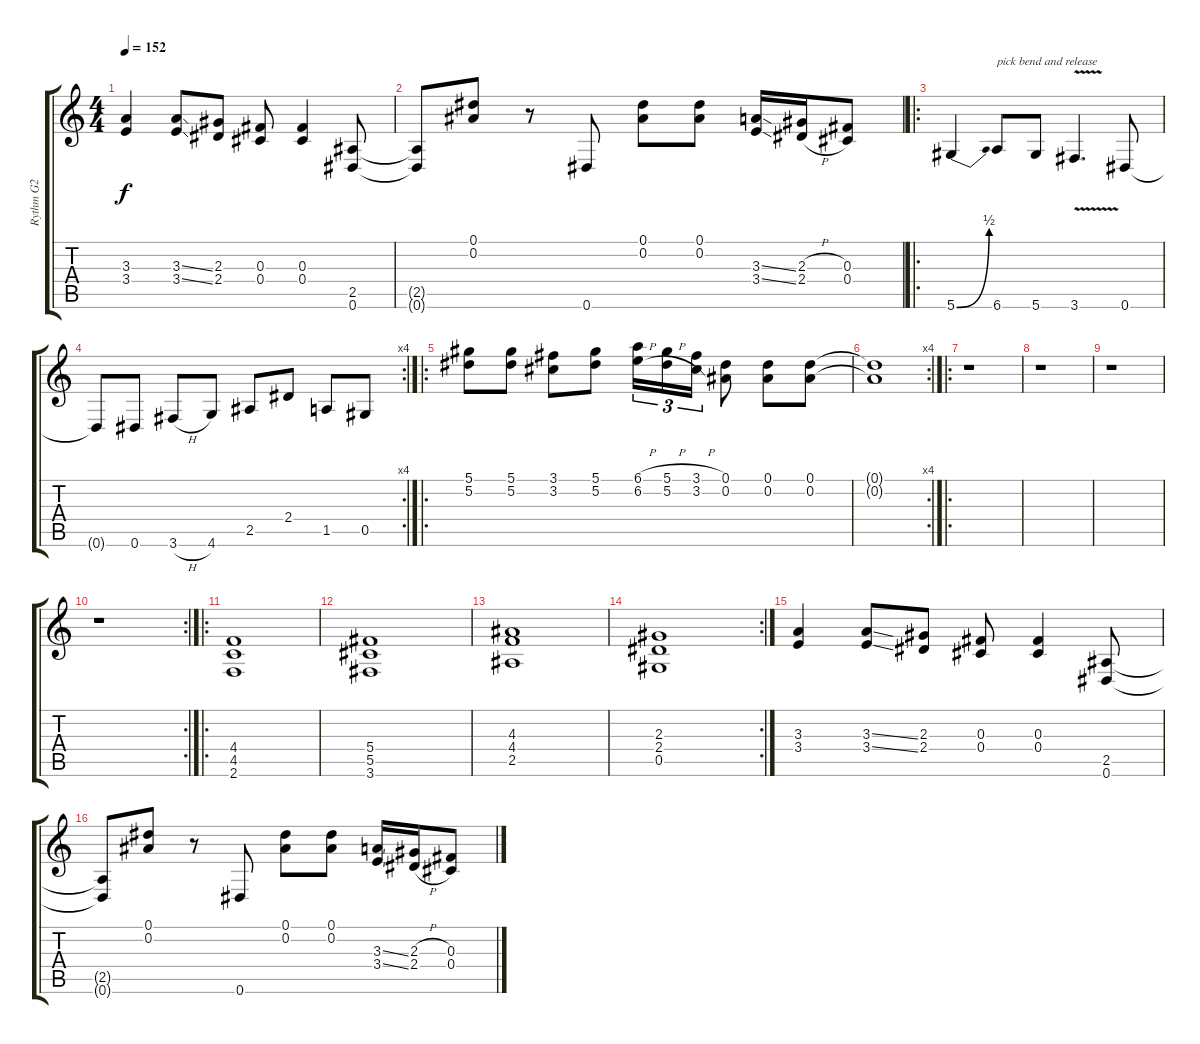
\track ("Rythm G2" "Rythm G2") {instrument overdrivenguitar}
\staff {score tabs}
\tuning (Eb4 Bb3 Gb3 Db3 Ab2 Eb2) {hide}
\ts (4 4)
\tempo 152
\clef g2
\ks c
(3.3 3.4).4{dy f} (3.3{ss} 3.4{ss}).8 (2.3 2.4).8 (0.3 0.4).8 (0.3 0.4).4 (2.5 0.6).8 |
(2.5{t} 0.6{t}).8 (0.1 0.2).8 r.8 0.6.8 (0.1 0.2).8 (0.1 0.2).8 (3.3{ss} 3.4{ss}).16 (2.3{h} 2.4{h}).16 (0.3 0.4).8 |
\ro
5.6{be (bend 0 0 60 2)}.4 6.6.8{txt "pick bend and release"} 5.6.8 3.6{v}.4{d} 0.6.8 |
\rc 4
0.6{t}.8 0.6.8 3.6{h}.8 4.6.8 2.5.8 2.4.8 1.5.8 0.5.8 |
\ro
(5.1 5.2).8 (5.1 5.2).8 (3.1 3.2).8 (5.1 5.2).8 (6.1{h} 6.2{h}).16{tu (3 2)} (5.1{h} 5.2{h}).16{tu (3 2)} (3.1{h} 3.2{h}).16{tu (3 2)} (0.1 0.2).8 (0.1 0.2).8 (0.1 0.2).8 |
\rc 4
(0.1{t} 0.2{t}).1 |
\ro
r.1 |
r.1 |
r.1 |
\rc 2
r.1 |
\ro
(4.4 4.5 2.6).1 |
(5.4 5.5 3.6).1 |
(4.3 4.4 2.5).1 |
\rc 2
(2.3 2.4 0.5).1 |
(3.3 3.4).4 (3.3{ss} 3.4{ss}).8 (2.3 2.4).8 (0.3 0.4).8 (0.3 0.4).4 (2.5 0.6).8 |
(2.5{t} 0.6{t}).8 (0.1 0.2).8 r.8 0.6.8 (0.1 0.2).8 (0.1 0.2).8 (3.3{ss} 3.4{ss}).16 (2.3{h} 2.4{h}).16 (0.3 0.4).8
